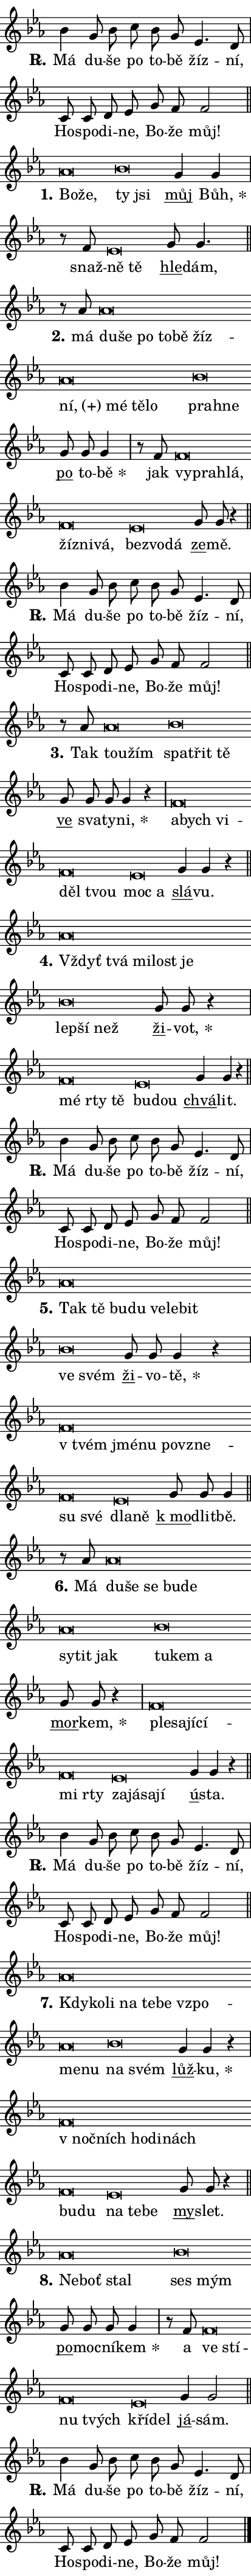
\version "2.24.0"
\header { tagline = "" }
\paper {
  indent = 0\cm
  top-margin = 0\cm
  right-margin = 0\cm
  bottom-margin = 0\cm
  left-margin = 0\cm
  paper-width = 7\cm
  page-breaking = #ly:one-page-breaking
  system-system-spacing.basic-distance = #11
  score-system-spacing.basic-distance = #11
  ragged-last = ##f
}


%% Author: Thomas Morley
%% https://lists.gnu.org/archive/html/lilypond-user/2020-05/msg00002.html
#(define (line-position grob)
"Returns position of @var[grob} in current system:
   @code{'start}, if at first time-step
   @code{'end}, if at last time-step
   @code{'middle} otherwise
"
  (let* ((col (ly:item-get-column grob))
         (ln (ly:grob-object col 'left-neighbor))
         (rn (ly:grob-object col 'right-neighbor))
         (col-to-check-left (if (ly:grob? ln) ln col))
         (col-to-check-right (if (ly:grob? rn) rn col))
         (break-dir-left
           (and
             (ly:grob-property col-to-check-left 'non-musical #f)
             (ly:item-break-dir col-to-check-left)))
         (break-dir-right
           (and
             (ly:grob-property col-to-check-right 'non-musical #f)
             (ly:item-break-dir col-to-check-right))))
        (cond ((eqv? 1 break-dir-left) 'start)
              ((eqv? -1 break-dir-right) 'end)
              (else 'middle))))

#(define (tranparent-at-line-position vctor)
  (lambda (grob)
  "Relying on @code{line-position} select the relevant enry from @var{vctor}.
Used to determine transparency,"
    (case (line-position grob)
      ((end) (not (vector-ref vctor 0)))
      ((middle) (not (vector-ref vctor 1)))
      ((start) (not (vector-ref vctor 2))))))

noteHeadBreakVisibility =
#(define-music-function (break-visibility)(vector?)
"Makes @code{NoteHead}s transparent relying on @var{break-visibility}"
#{
  \override NoteHead.transparent =
    #(tranparent-at-line-position break-visibility)
#})

#(define delete-ledgers-for-transparent-note-heads
  (lambda (grob)
    "Reads whether a @code{NoteHead} is transparent.
If so this @code{NoteHead} is removed from @code{'note-heads} from
@var{grob}, which is supposed to be @code{LedgerLineSpanner}.
As a result ledgers are not printed for this @code{NoteHead}"
    (let* ((nhds-array (ly:grob-object grob 'note-heads))
           (nhds-list
             (if (ly:grob-array? nhds-array)
                 (ly:grob-array->list nhds-array)
                 '()))
           ;; Relies on the transparent-property being done before
           ;; Staff.LedgerLineSpanner.after-line-breaking is executed.
           ;; This is fragile ...
           (to-keep
             (remove
               (lambda (nhd)
                 (ly:grob-property nhd 'transparent #f))
               nhds-list)))
      ;; TODO find a better method to iterate over grob-arrays, similiar
      ;; to filter/remove etc for lists
      ;; For now rebuilt from scratch
      (set! (ly:grob-object grob 'note-heads)  '())
      (for-each
        (lambda (nhd)
          (ly:pointer-group-interface::add-grob grob 'note-heads nhd))
        to-keep))))

hideNotes = {
  \noteHeadBreakVisibility #begin-of-line-visible
}
unHideNotes = {
  \noteHeadBreakVisibility #all-visible
}

% work-around for resetting accidentals
% https://lilypond.org/doc/v2.23/Documentation/notation/displaying-rhythms#unmetered-music
cadenzaMeasure = {
  \cadenzaOff
  \partial 1024 s1024
  \cadenzaOn
}

#(define-markup-command (accent layout props text) (markup?)
  "Underline accented syllable"
  (interpret-markup layout props
    #{\markup \override #'(offset . 4.3) \underline { #text }#}))

responsum = \markup \concat {
  "R" \hspace #-1.05 \path #0.1 #'((moveto 0 0.07) (lineto 0.9 0.8)) \hspace #0.05 "."
}

\layout {
    \context {
        \Staff
        \remove "Time_signature_engraver"
        \override LedgerLineSpanner.after-line-breaking = #delete-ledgers-for-transparent-note-heads
    }
    \context {
        \Voice {
            \override NoteHead.output-attributes = #'((class . "notehead"))
            \override Hairpin.height = #0.55
        }
    }
    \context {
        \Lyrics {
            \override StanzaNumber.output-attributes = #'((class . "stanzanumber"))
            \override LyricSpace.minimum-distance = #0.9
            \override LyricText.font-name = #"TeX Gyre Schola"
            \override LyricText.font-size = 1
            \override StanzaNumber.font-name = #"TeX Gyre Schola Bold"
            \override StanzaNumber.font-size = 1
        }
    }
}

% magnetic-lyrics.ily
%
%   written by
%     Jean Abou Samra <jean@abou-samra.fr>
%     Werner Lemberg <wl@gnu.org>
%
%   adapted by
%     Jiri Hon <jiri.hon@gmail.com>
%
% Version 2022-Apr-15

% https://www.mail-archive.com/lilypond-user@gnu.org/msg149350.html

#(define (Left_hyphen_pointer_engraver context)
   "Collect syllable-hyphen-syllable occurrences in lyrics and store
them in properties.  This engraver only looks to the left.  For
example, if the lyrics input is @code{foo -- bar}, it does the
following.

@itemize @bullet
@item
Set the @code{text} property of the @code{LyricHyphen} grob between
@q{foo} and @q{bar} to @code{foo}.

@item
Set the @code{left-hyphen} property of the @code{LyricText} grob with
text @q{foo} to the @code{LyricHyphen} grob between @q{foo} and
@q{bar}.
@end itemize

Use this auxiliary engraver in combination with the
@code{lyric-@/text::@/apply-@/magnetic-@/offset!} hook."
   (let ((hyphen #f)
         (text #f))
     (make-engraver
      (acknowledgers
       ((lyric-syllable-interface engraver grob source-engraver)
        (set! text grob)))
      (end-acknowledgers
       ((lyric-hyphen-interface engraver grob source-engraver)
        ;(when (not (grob::has-interface grob 'lyric-space-interface))
          (set! hyphen grob)));)
      ((stop-translation-timestep engraver)
       (when (and text hyphen)
         (ly:grob-set-object! text 'left-hyphen hyphen))
       (set! text #f)
       (set! hyphen #f)))))

#(define (lyric-text::apply-magnetic-offset! grob)
   "If the space between two syllables is less than the value in
property @code{LyricText@/.details@/.squash-threshold}, move the right
syllable to the left so that it gets concatenated with the left
syllable.

Use this function as a hook for
@code{LyricText@/.after-@/line-@/breaking} if the
@code{Left_@/hyphen_@/pointer_@/engraver} is active."
   (let ((hyphen (ly:grob-object grob 'left-hyphen #f)))
     (when hyphen
       (let ((left-text (ly:spanner-bound hyphen LEFT)))
         (when (grob::has-interface left-text 'lyric-syllable-interface)
           (let* ((common (ly:grob-common-refpoint grob left-text X))
                  (this-x-ext (ly:grob-extent grob common X))
                  (left-x-ext
                   (begin
                     ;; Trigger magnetism for left-text.
                     (ly:grob-property left-text 'after-line-breaking)
                     (ly:grob-extent left-text common X)))
                  ;; `delta` is the gap width between two syllables.
                  (delta (- (interval-start this-x-ext)
                            (interval-end left-x-ext)))
                  (details (ly:grob-property grob 'details))
                  (threshold (assoc-get 'squash-threshold details 0.2)))
             (when (< delta threshold)
               (let* (;; We have to manipulate the input text so that
                      ;; ligatures crossing syllable boundaries are not
                      ;; disabled.  For languages based on the Latin
                      ;; script this is essentially a beautification.
                      ;; However, for non-Western scripts it can be a
                      ;; necessity.
                      (lt (ly:grob-property left-text 'text))
                      (rt (ly:grob-property grob 'text))
                      (is-space (grob::has-interface hyphen 'lyric-space-interface))
                      (space (if is-space " " ""))
                      (space-markup (grob-interpret-markup grob " "))
                      (space-size (interval-length (ly:stencil-extent space-markup X)))
                      (extra-delta (if is-space space-size 0))
                      ;; Append new syllable.
                      (ltrt-space (if (and (string? lt) (string? rt))
                                (string-append lt space rt)
                                (make-concat-markup (list lt space rt))))
                      ;; Right-align `ltrt` to the right side.
                      (ltrt-space-markup (grob-interpret-markup
                               grob
                               (make-translate-markup
                                (cons (interval-length this-x-ext) 0)
                                (make-right-align-markup ltrt-space)))))
                 (begin
                   ;; Don't print `left-text`.
                   (ly:grob-set-property! left-text 'stencil #f)
                   ;; Set text and stencil (which holds all collected
                   ;; syllables so far) and shift it to the left.
                   (ly:grob-set-property! grob 'text ltrt-space)
                   (ly:grob-set-property! grob 'stencil ltrt-space-markup)
                   (ly:grob-translate-axis! grob (- (- delta extra-delta)) X))))))))))


#(define (lyric-hyphen::displace-bounds-first grob)
   ;; Make very sure this callback isn't triggered too early.
   (let ((left (ly:spanner-bound grob LEFT))
         (right (ly:spanner-bound grob RIGHT)))
     (ly:grob-property left 'after-line-breaking)
     (ly:grob-property right 'after-line-breaking)
     (ly:lyric-hyphen::print grob)))

squashThreshold = #0.4

\layout {
  \context {
    \Lyrics
    \consists #Left_hyphen_pointer_engraver
    \override LyricText.after-line-breaking =
      #lyric-text::apply-magnetic-offset!
    \override LyricHyphen.stencil = #lyric-hyphen::displace-bounds-first
    \override LyricText.details.squash-threshold = \squashThreshold
    \override LyricHyphen.minimum-distance = 0
    \override LyricHyphen.minimum-length = \squashThreshold
  }
}

squash = \override LyricText.details.squash-threshold = 9999
unSquash = \override LyricText.details.squash-threshold = \squashThreshold

left = \override LyricText.self-alignment-X = #LEFT
unLeft = \revert LyricText.self-alignment-X

starOffset = #(lambda (grob) 
                (let ((x_offset (ly:self-alignment-interface::aligned-on-x-parent grob)))
                  (if (= x_offset 0) 0 (+ x_offset 1.2))))

star = #(define-music-function (syllable)(string?)
"Append star separator at the end of a syllable"
#{
  \once \override LyricText.X-offset = #starOffset
  \lyricmode { \markup {
    #syllable
    \override #'((font-name . "TeX Gyre Schola Bold")) \hspace #0.2 \lower #0.65 \larger "*"
  } }
#})

starAccent = #(define-music-function (syllable)(string?)
"Append star separator at the end of a syllable and make accent"
#{
  \once \override LyricText.X-offset = #starOffset
  \lyricmode { \markup {
    \accent #syllable
    \override #'((font-name . "TeX Gyre Schola Bold")) \hspace #0.2 \lower #0.65 \larger "*"
  } }
#})

breath = #(define-music-function (syllable)(string?)
"Append breathing indicator at the end of a syllable"
#{
  \lyricmode { \markup { #syllable "+" } }
#})

optionalBreath = #(define-music-function (syllable)(string?)
"Append optional breathing indicator at the end of a syllable"
#{
  \lyricmode { \markup { #syllable "(+)" } }
#})


\score {
    <<
        \new Voice = "melody" { \cadenzaOn \key es \major \relative { bes'4 g8 bes c bes g es4. d8 \cadenzaMeasure \bar "|" c8 c d es g f f2 \cadenzaMeasure \bar "||" \break } }
        \new Lyrics \lyricsto "melody" { \lyricmode { \set stanza = \responsum
Má du -- še po to -- bě žíz -- ní, Ho -- spo -- di -- ne, Bo -- že můj! } }
    >>
    \layout {}
}

\score {
    <<
        \new Voice = "melody" { \cadenzaOn \key es \major \relative { as'\breve*1/16 \hideNotes \breve*1/16 \bar "" \unHideNotes bes\breve*1/16 \hideNotes \breve*1/16 \bar "" \unHideNotes \bar "" g4 g \cadenzaMeasure \bar "|" r8 f es\breve*1/16 \hideNotes \breve*1/16 \bar "" \unHideNotes \bar "" g8 g4. \cadenzaMeasure \bar "||" \break } }
        \new Lyrics \lyricsto "melody" { \lyricmode { \set stanza = "1."
\left Bo -- \squash že, \left \unLeft \unSquash ty \squash jsi \unLeft \unSquash \markup \accent můj \star Bůh, snaž -- \left ně \squash tě \unLeft \unSquash \markup \accent hle -- dám, } }
    >>
    \layout {}
}

\score {
    <<
        \new Voice = "melody" { \cadenzaOn \key es \major \relative { r8 as'8 as\breve*1/16 \hideNotes \breve*1/16 \bar "" \breve*1/16 \bar "" \breve*1/16 \bar "" \breve*1/16 \bar "" \breve*1/16 \bar "" \breve*1/16 \bar "" \breve*1/16 \bar "" \breve*1/16 \breve*1/16 \bar "" \unHideNotes bes\breve*1/16 \hideNotes \breve*1/16 \bar "" \unHideNotes \bar "" g8 g g4 \cadenzaMeasure \bar "|" r8 f8 f\breve*1/16 \hideNotes \breve*1/16 \bar "" \breve*1/16 \bar "" \breve*1/16 \bar "" \breve*1/16 \breve*1/16 \bar "" \unHideNotes es\breve*1/16 \hideNotes \breve*1/16 \breve*1/16 \bar "" \unHideNotes \bar "" g8 g r4 \cadenzaMeasure \bar "||" \break } }
        \new Lyrics \lyricsto "melody" { \lyricmode { \set stanza = "2."
má \left du -- \squash še po to -- bě žíz -- \optionalBreath ní, mé tě -- lo \left \unLeft \unSquash pra -- \squash hne \unLeft \unSquash \markup \accent po to -- \star bě jak \left vy -- \squash pra -- hlá, žíz -- ni -- vá, \left \unLeft \unSquash bez -- \squash vo -- dá \unLeft \unSquash \markup \accent ze -- mě. } }
    >>
    \layout {}
}

\score {
    <<
        \new Voice = "melody" { \cadenzaOn \key es \major \relative { bes'4 g8 bes c bes g es4. d8 \cadenzaMeasure \bar "|" c8 c d es g f f2 \cadenzaMeasure \bar "||" \break } }
        \new Lyrics \lyricsto "melody" { \lyricmode { \set stanza = \responsum
Má du -- še po to -- bě žíz -- ní, Ho -- spo -- di -- ne, Bo -- že můj! } }
    >>
    \layout {}
}

\score {
    <<
        \new Voice = "melody" { \cadenzaOn \key es \major \relative { r8 as'8 as\breve*1/16 \hideNotes \breve*1/16 \bar "" \unHideNotes bes\breve*1/16 \hideNotes \breve*1/16 \breve*1/16 \bar "" \unHideNotes \bar "" g8 g g g4 r \cadenzaMeasure \bar "|" f\breve*1/16 \hideNotes \breve*1/16 \bar "" \breve*1/16 \bar "" \breve*1/16 \breve*1/16 \bar "" \unHideNotes es\breve*1/16 \hideNotes \breve*1/16 \bar "" \unHideNotes \bar "" g4 g r \cadenzaMeasure \bar "||" \break } }
        \new Lyrics \lyricsto "melody" { \lyricmode { \set stanza = "3."
Tak \left tou -- \squash žím \left \unLeft \unSquash spa -- \squash třit tě \unLeft \unSquash \markup \accent ve sva -- ty -- \star ni, \left a -- \squash bych vi -- děl tvou \left \unLeft \unSquash moc \squash a \unLeft \unSquash \markup \accent slá -- vu. } }
    >>
    \layout {}
}

\score {
    <<
        \new Voice = "melody" { \cadenzaOn \key es \major \relative { as'\breve*1/16 \hideNotes \breve*1/16 \bar "" \breve*1/16 \bar "" \breve*1/16 \breve*1/16 \bar "" \unHideNotes bes\breve*1/16 \hideNotes \breve*1/16 \breve*1/16 \bar "" \unHideNotes \bar "" g8 g r4 \cadenzaMeasure \bar "|" f\breve*1/16 \hideNotes \breve*1/16 \breve*1/16 \bar "" \unHideNotes es\breve*1/16 \hideNotes \breve*1/16 \bar "" \unHideNotes \bar "" g4 g r \cadenzaMeasure \bar "||" \break } }
        \new Lyrics \lyricsto "melody" { \lyricmode { \set stanza = "4."
\left Vždyť \squash tvá mi -- lost je \left \unLeft \unSquash lep -- \squash ší než \unLeft \unSquash \markup \accent ži -- \star vot, \left mé \squash rty tě \left \unLeft \unSquash bu -- \squash dou \unLeft \unSquash \markup \accent chvá -- lit. } }
    >>
    \layout {}
}

\score {
    <<
        \new Voice = "melody" { \cadenzaOn \key es \major \relative { bes'4 g8 bes c bes g es4. d8 \cadenzaMeasure \bar "|" c8 c d es g f f2 \cadenzaMeasure \bar "||" \break } }
        \new Lyrics \lyricsto "melody" { \lyricmode { \set stanza = \responsum
Má du -- še po to -- bě žíz -- ní, Ho -- spo -- di -- ne, Bo -- že můj! } }
    >>
    \layout {}
}

\score {
    <<
        \new Voice = "melody" { \cadenzaOn \key es \major \relative { as'\breve*1/16 \hideNotes \breve*1/16 \bar "" \breve*1/16 \bar "" \breve*1/16 \bar "" \breve*1/16 \bar "" \breve*1/16 \breve*1/16 \bar "" \unHideNotes bes\breve*1/16 \hideNotes \breve*1/16 \bar "" \unHideNotes \bar "" g8 g g4 r \cadenzaMeasure \bar "|" f\breve*1/16 \hideNotes \breve*1/16 \bar "" \breve*1/16 \bar "" \breve*1/16 \bar "" \breve*1/16 \bar "" \breve*1/16 \breve*1/16 \bar "" \unHideNotes es\breve*1/16 \hideNotes \breve*1/16 \bar "" \unHideNotes \bar "" g8 g g4 \cadenzaMeasure \bar "||" \break } }
        \new Lyrics \lyricsto "melody" { \lyricmode { \set stanza = "5."
\left Tak \squash tě bu -- du ve -- le -- bit \left \unLeft \unSquash ve \squash svém \unLeft \unSquash \markup \accent ži -- vo -- \star tě, \left "v tvém" \squash jmé -- nu po -- vzne -- su své \left \unLeft \unSquash dla -- \squash ně \unLeft \unSquash \markup \accent "k mo" -- dlit -- bě. } }
    >>
    \layout {}
}

\score {
    <<
        \new Voice = "melody" { \cadenzaOn \key es \major \relative { r8 as'8 as\breve*1/16 \hideNotes \breve*1/16 \bar "" \breve*1/16 \bar "" \breve*1/16 \bar "" \breve*1/16 \bar "" \breve*1/16 \bar "" \breve*1/16 \breve*1/16 \bar "" \unHideNotes bes\breve*1/16 \hideNotes \breve*1/16 \breve*1/16 \bar "" \unHideNotes \bar "" g8 g r4 \cadenzaMeasure \bar "|" f\breve*1/16 \hideNotes \breve*1/16 \bar "" \breve*1/16 \bar "" \breve*1/16 \bar "" \breve*1/16 \breve*1/16 \bar "" \unHideNotes es\breve*1/16 \hideNotes \breve*1/16 \bar "" \breve*1/16 \breve*1/16 \bar "" \unHideNotes \bar "" g4 g r \cadenzaMeasure \bar "||" \break } }
        \new Lyrics \lyricsto "melody" { \lyricmode { \set stanza = "6."
Má \left du -- \squash še se bu -- de sy -- tit jak \left \unLeft \unSquash tu -- \squash kem a \unLeft \unSquash \markup \accent mor -- \star kem, \left ple -- \squash sa -- jí -- cí -- mi rty \left \unLeft \unSquash za -- \squash já -- sa -- jí \unLeft \unSquash \markup \accent ú -- sta. } }
    >>
    \layout {}
}

\score {
    <<
        \new Voice = "melody" { \cadenzaOn \key es \major \relative { bes'4 g8 bes c bes g es4. d8 \cadenzaMeasure \bar "|" c8 c d es g f f2 \cadenzaMeasure \bar "||" \break } }
        \new Lyrics \lyricsto "melody" { \lyricmode { \set stanza = \responsum
Má du -- še po to -- bě žíz -- ní, Ho -- spo -- di -- ne, Bo -- že můj! } }
    >>
    \layout {}
}

\score {
    <<
        \new Voice = "melody" { \cadenzaOn \key es \major \relative { as'\breve*1/16 \hideNotes \breve*1/16 \bar "" \breve*1/16 \bar "" \breve*1/16 \bar "" \breve*1/16 \bar "" \breve*1/16 \bar "" \breve*1/16 \bar "" \breve*1/16 \breve*1/16 \bar "" \unHideNotes bes\breve*1/16 \hideNotes \breve*1/16 \bar "" \unHideNotes \bar "" g4 g r \cadenzaMeasure \bar "|" f\breve*1/16 \hideNotes \breve*1/16 \bar "" \breve*1/16 \bar "" \breve*1/16 \bar "" \breve*1/16 \bar "" \breve*1/16 \breve*1/16 \bar "" \unHideNotes es\breve*1/16 \hideNotes \breve*1/16 \breve*1/16 \bar "" \unHideNotes \bar "" g8 g r4 \cadenzaMeasure \bar "||" \break } }
        \new Lyrics \lyricsto "melody" { \lyricmode { \set stanza = "7."
\left Kdy -- \squash ko -- li na te -- be vzpo -- me -- nu \left \unLeft \unSquash na \squash svém \unLeft \unSquash \markup \accent lůž -- \star ku, \left "v noč" -- \squash ních ho -- di -- nách bu -- du \left \unLeft \unSquash na \squash te -- be \unLeft \unSquash \markup \accent my -- slet. } }
    >>
    \layout {}
}

\score {
    <<
        \new Voice = "melody" { \cadenzaOn \key es \major \relative { as'\breve*1/16 \hideNotes \breve*1/16 \breve*1/16 \bar "" \unHideNotes bes\breve*1/16 \hideNotes \breve*1/16 \bar "" \unHideNotes \bar "" g8 g g g4 \cadenzaMeasure \bar "|" r8 f8 f\breve*1/16 \hideNotes \breve*1/16 \bar "" \breve*1/16 \breve*1/16 \bar "" \unHideNotes es\breve*1/16 \hideNotes \breve*1/16 \bar "" \unHideNotes \bar "" g4 g2 \cadenzaMeasure \bar "||" \break } }
        \new Lyrics \lyricsto "melody" { \lyricmode { \set stanza = "8."
\left Ne -- \squash boť stal \left \unLeft \unSquash ses \squash mým \unLeft \unSquash \markup \accent po -- moc -- ní -- \star kem a \left ve \squash stí -- nu tvých \left \unLeft \unSquash kří -- \squash del \unLeft \unSquash \markup \accent já -- sám. } }
    >>
    \layout {}
}

\score {
    <<
        \new Voice = "melody" { \cadenzaOn \key es \major \relative { bes'4 g8 bes c bes g es4. d8 \cadenzaMeasure \bar "|" c8 c d es g f f2 \cadenzaMeasure \bar "||" \break } \bar "|." }
        \new Lyrics \lyricsto "melody" { \lyricmode { \set stanza = \responsum
Má du -- še po to -- bě žíz -- ní, Ho -- spo -- di -- ne, Bo -- že můj! } }
    >>
    \layout {}
}
